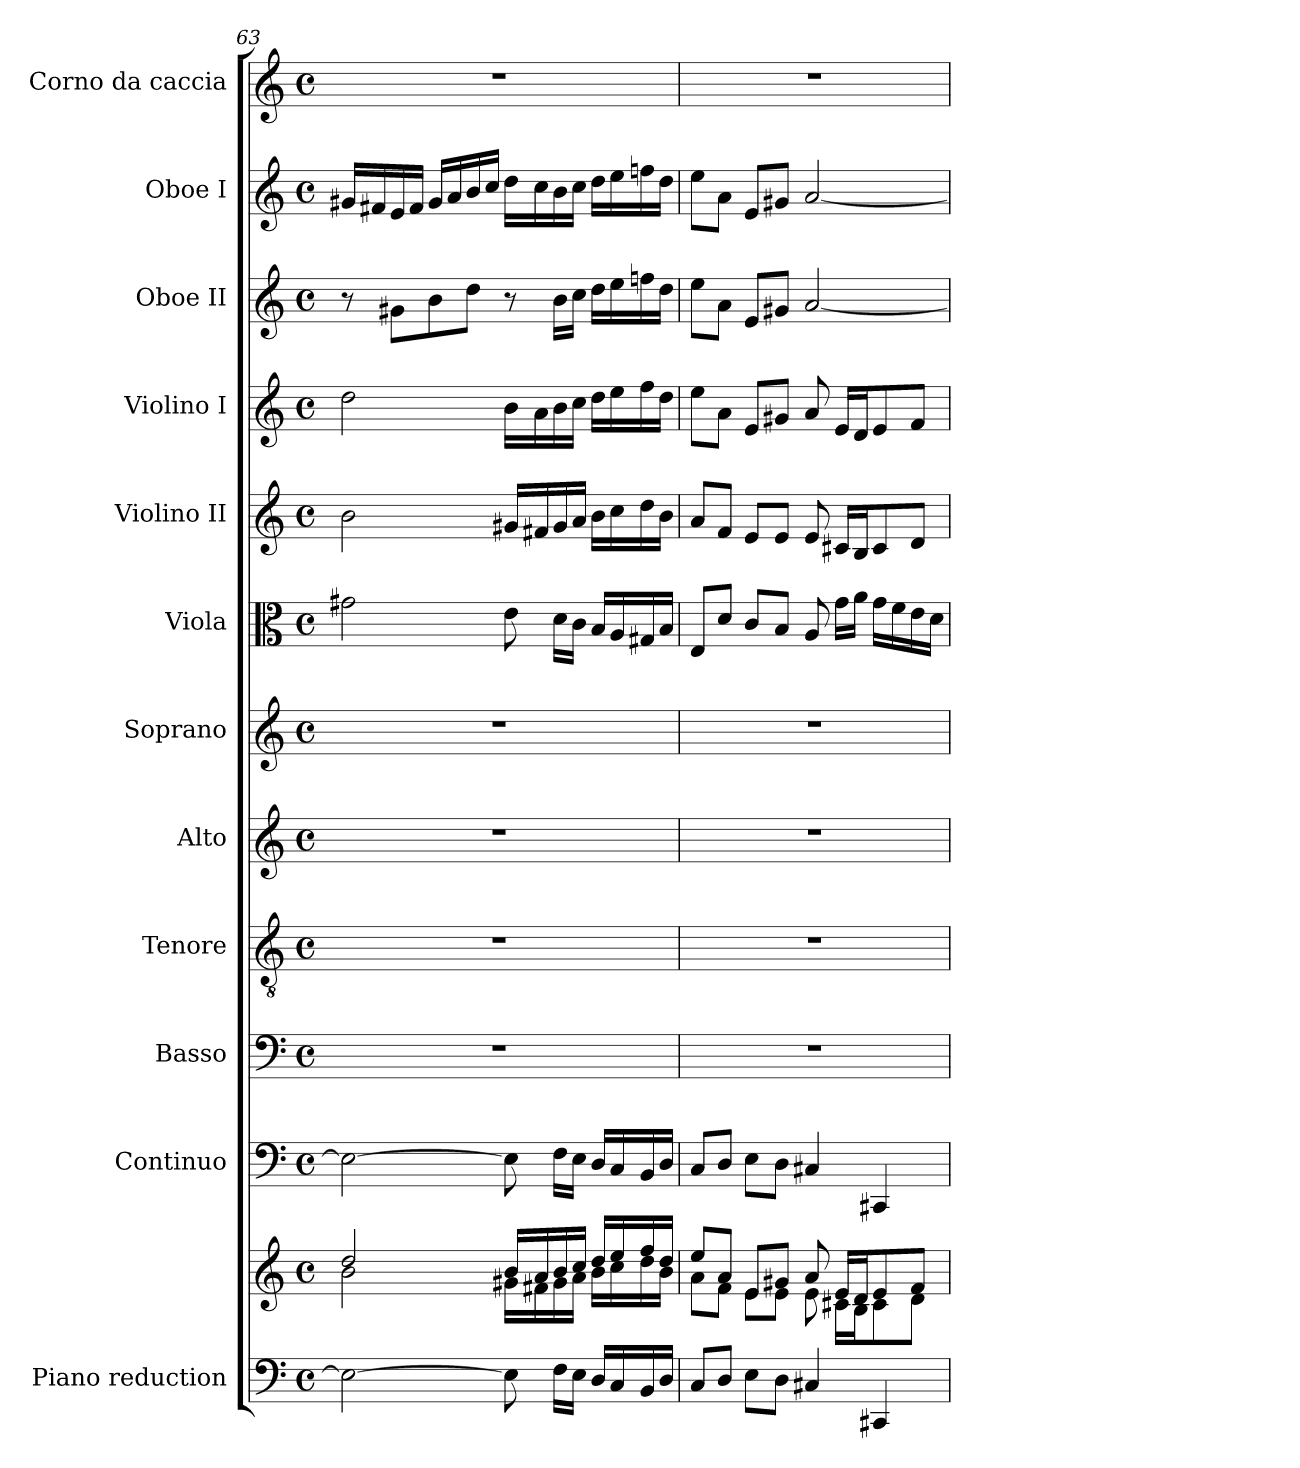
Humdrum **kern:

**kern	**kern	**kern	**kern	**kern	**kern	**kern	**kern	**kern	**kern	**kern	**kern	**kern
*part12	*part12	*part11	*part10	*part9	*part8	*part7	*part6	*part5	*part4	*part3	*part2	*part1
*staff13	*staff12	*staff11	*staff10	*staff9	*staff8	*staff7	*staff6	*staff5	*staff4	*staff3	*staff2	*staff1
*I"Piano reduction	*	*I"Continuo	*I"Basso	*I"Tenore	*I"Alto	*I"Soprano	*I"Viola	*I"Violino II	*I"Violino I	*I"Oboe II	*I"Oboe I	*I"Corno da caccia
*I'Pno	*	*	*	*	*	*	*I'Vla	*I'Vln	*I'Vln	*I'Ob	*I'Ob	*
!!LO:PB:g=z
*clefF4	*clefG2	*clefF4	*clefF4	*clefGv2	*clefG2	*clefG2	*clefC3	*clefG2	*clefG2	*clefG2	*clefG2	*clefG2
*	*	*	*	*	*	*	*	*	*	*	*	*ITrd7c12
*k[]	*k[]	*k[]	*k[]	*k[]	*k[]	*k[]	*k[]	*k[]	*k[]	*k[]	*k[]	*k[]
*M4/4	*M4/4	*M4/4	*M4/4	*M4/4	*M4/4	*M4/4	*M4/4	*M4/4	*M4/4	*M4/4	*M4/4	*M4/4
*met(c)	*met(c)	*met(c)	*met(c)	*met(c)	*met(c)	*met(c)	*met(c)	*met(c)	*met(c)	*met(c)	*met(c)	*met(c)
=63	=63	=63	=63	=63	=63	=63	=63	=63	=63	=63	=63	=63
*	*^	*	*	*	*	*	*	*	*	*	*	*
2E\_	2dd/	2b\	2E\_	1r	1r	1r	1r	2g#X\	2b\	2dd\	8r	16g#X/LL	1r
.	.	.	.	.	.	.	.	.	.	.	.	16f#X/	.
.	.	.	.	.	.	.	.	.	.	.	8g#X\L	16e/	.
.	.	.	.	.	.	.	.	.	.	.	.	16f#/JJ	.
.	.	.	.	.	.	.	.	.	.	.	8b\	16g#/LL	.
.	.	.	.	.	.	.	.	.	.	.	.	16a/	.
.	.	.	.	.	.	.	.	.	.	.	8dd\J	16b/	.
.	.	.	.	.	.	.	.	.	.	.	.	16cc/JJ	.
8E\]	16b/LL	16g#X\LL	8E\]	.	.	.	.	8e\	16g#X/LL	16b\LL	8r	16dd\LL	.
.	16a/	16f#X\	.	.	.	.	.	.	16f#X/	16a\	.	16cc\	.
16F\LL	16b/	16g#\	16F\LL	.	.	.	.	16d\LL	16g#/	16b\	16b\LL	16b\	.
16E\JJ	16cc/JJ	16a\JJ	16E\JJ	.	.	.	.	16c\JJ	16a/JJ	16cc\JJ	16cc\JJ	16cc\JJ	.
16D/LL	16dd/LL	16b\LL	16D/LL	.	.	.	.	16B/LL	16b\LL	16dd\LL	16dd\LL	16dd\LL	.
16C/	16ee/	16cc\	16C/	.	.	.	.	16A/	16cc\	16ee\	16ee\	16ee\	.
16BB/	16ff/	16dd\	16BB/	.	.	.	.	16G#X/	16dd\	16ff\	16ffn\	16ffn\	.
16D/JJ	16dd/JJ	16b\JJ	16D/JJ	.	.	.	.	16B/JJ	16b\JJ	16dd\JJ	16dd\JJ	16dd\JJ	.
=64	=64	=64	=64	=64	=64	=64	=64	=64	=64	=64	=64	=64	=64
8C/L	8ee/L	8a\L	8C/L	1r	1r	1r	1r	8E/L	8a/L	8ee\L	8ee\L	8ee\L	1r
8D/J	8a/J	8f\J	8D/J	.	.	.	.	8d/J	8f/J	8a\J	8a\J	8a\J	.
8E\L	8e/L	8e\L	8E\L	.	.	.	.	8c/L	8e/L	8e/L	8e/L	8e/L	.
8D\J	8g#X/J	8e\J	8D\J	.	.	.	.	8B/J	8e/J	8g#X/J	8g#X/J	8g#X/J	.
4C#X/	8a/	8e\	4C#X/	.	.	.	.	8A/	8e/	8a/	[2a/	[2a/	.
.	16e/LL	16c#X\LL	.	.	.	.	.	16g\LL	16c#X/LL	16e/LL	.	.	.
.	16d/J	16B\J	.	.	.	.	.	16a\JJ	16B/J	16d/J	.	.	.
4CC#X/	8e/	8c#\	4CC#X/	.	.	.	.	16g\LL	8c#/	8e/	.	.	.
.	.	.	.	.	.	.	.	16f\	.	.	.	.	.
.	8f/J	8d\J	.	.	.	.	.	16e\	8d/J	8f/J	.	.	.
.	.	.	.	.	.	.	.	16d\JJ	.	.	.	.	.
*	*v	*v	*	*	*	*	*	*	*	*	*	*	*
=	=	=	=	=	=	=	=	=	=	=	=	=
*-	*-	*-	*-	*-	*-	*-	*-	*-	*-	*-	*-	*-
